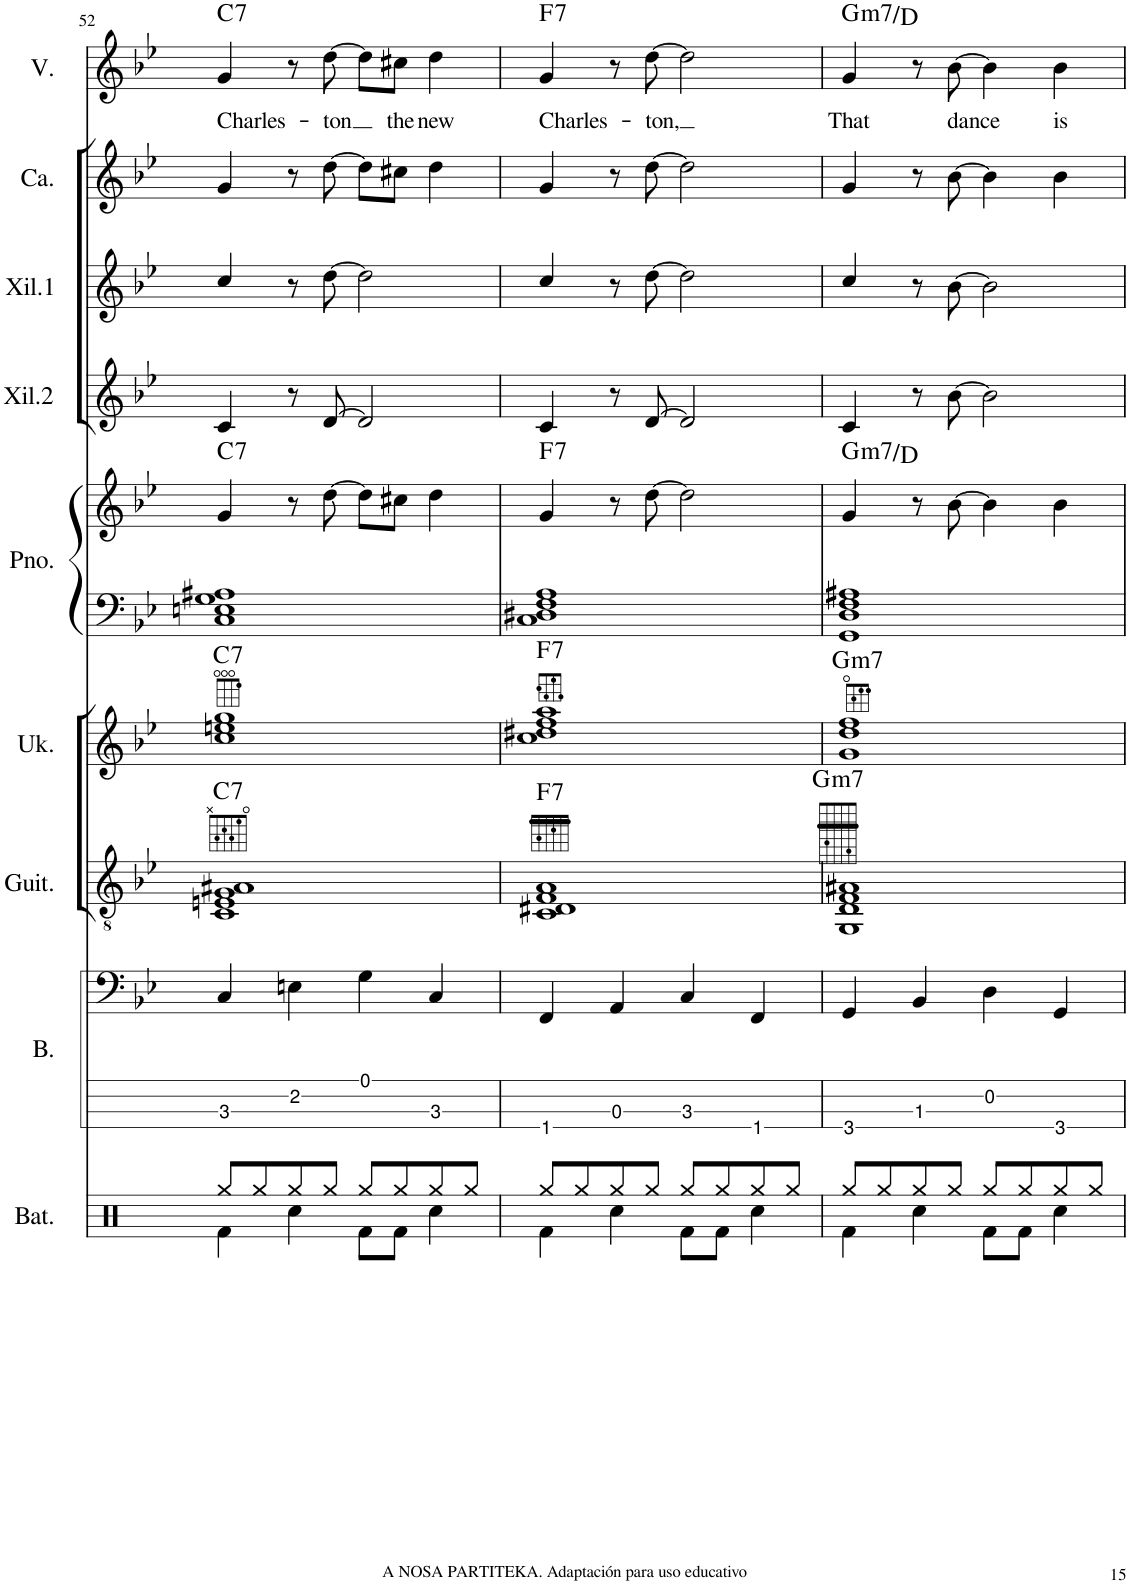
**kern	**kern	**kern	**kern	**harte	**kern	**harte	**kern	**kern	**harte	**kern	**kern	**kern	**kern	**text	**harte
*part9	*part8	*part8	*part7	*part7	*part6	*part6	*part5	*part5	*part5	*part4	*part3	*part2	*part1	*part1	*part1
*staff11	*staff10	*staff9	*staff8	*	*staff7	*	*staff6	*staff5	*	*staff4	*staff3	*staff2	*staff1	*staff1	*
*I"Batería	*I"Baixo	*	*I"Guitarra	*	*I"Ukelele	*	*I"Piano	*	*	*I"Xilófono 2	*I"Xilófono 1	*I"Carillón	*I"Voz	*	*
*I'Bat.	*I'B.	*	*I'Guit.	*	*I'Uk.	*	*I'Pno.	*	*	*I'Xil.2	*I'Xil.1	*I'Ca.	*I'V.	*	*
!!LO:PB:g=z
*clefX	*	*clefF4	*clefGv2	*	*clefG2	*	*clefF4	*clefG2	*	*clefG2	*clefG2	*clefG2	*clefG2	*	*
*	*Trd7c12	*Trd7c12	*	*	*	*	*	*	*	*Trd-7c-12	*Trd-7c-12	*Trd-14c-24	*	*	*
*k[b-e-]	*k[b-e-]	*k[b-e-]	*k[b-e-]	*	*k[b-e-]	*	*k[b-e-]	*k[b-e-]	*	*k[b-e-]	*k[b-e-]	*k[b-e-]	*k[b-e-]	*	*
*M4/4	*M4/4	*M4/4	*M4/4	*	*M4/4	*	*M4/4	*M4/4	*	*M4/4	*M4/4	*M4/4	*M4/4	*	*
=52	=52	=52	=52	=52	=52	=52	=52	=52	=52	=52	=52	=52	=52	=52	=52
*^	*	*	*	*	*	*	*	*	*	*	*	*	*	*	*
!	!	!	!	!	!LO:H:kt=7	!	!LO:H:kt=7	!	!	!LO:H:kt=7	!	!	!	!	!LO:LY:b	!LO:H:kt=7
8Rgg/L	4Rf\	4C	4C/	1C 1En 1G 1A#X	C:7	1cc 1een 1gg	C:7	1C 1En 1G 1A#X	4g/	C:7	4c/	4cc/	4g/	4g/	Charles-	C:7
8Rgg/	.	.	.	.	.	.	.	.	.	.	.	.	.	.	.	.
8Rgg/	4Rcc\	4En	4En\	.	.	.	.	.	8r	.	8r	8r	8r	8r	.	.
!	!	!	!	!	!	!	!	!	!	!	!	!	!	!	!LO:LY:b	!
8Rgg/J	.	.	.	.	.	.	.	.	[>8dd\	.	[>8d/	[>8dd\	[>8dd\	[>8dd\	-ton	.
8Rgg/L	8Rf\L	4G	4G\	.	.	.	.	.	8dd\L]	.	2d/]	2dd\]	8dd\L]	8dd\L]	.	.
!	!	!	!	!	!	!	!	!	!	!	!	!	!	!	!LO:LY:b	!
8Rgg/	8Rf\J	.	.	.	.	.	.	.	8cc#X\J	.	.	.	8cc#X\J	8cc#X\J	the	.
!	!	!	!	!	!	!	!	!	!	!	!	!	!	!	!LO:LY:b	!
8Rgg/	4Rcc\	4C	4C/	.	.	.	.	.	4dd\	.	.	.	4dd\	4dd\	new	.
8Rgg/J	.	.	.	.	.	.	.	.	.	.	.	.	.	.	.	.
=53	=53	=53	=53	=53	=53	=53	=53	=53	=53	=53	=53	=53	=53	=53	=53	=53
!	!	!	!	!	!LO:H:kt=7	!	!LO:H:kt=7	!	!	!LO:H:kt=7	!	!	!	!	!LO:LY:b	!LO:H:kt=7
8Rgg/L	4Rf\	4FF	4FF/	1C 1D#X 1F 1A	F:7	1cc 1dd#X 1ff 1aa	F:7	1C 1D#X 1F 1A	4g/	F:7	4c/	4cc/	4g/	4g/	Charles-	F:7
8Rgg/	.	.	.	.	.	.	.	.	.	.	.	.	.	.	.	.
8Rgg/	4Rcc\	4AA	4AA/	.	.	.	.	.	8r	.	8r	8r	8r	8r	.	.
!	!	!	!	!	!	!	!	!	!	!	!	!	!	!	!LO:LY:b	!
8Rgg/J	.	.	.	.	.	.	.	.	[>8dd\	.	[>8d/	[>8dd\	[>8dd\	[>8dd\	-ton,	.
8Rgg/L	8Rf\L	4C	4C/	.	.	.	.	.	2dd\]	.	2d/]	2dd\]	2dd\]	2dd\]	.	.
8Rgg/	8Rf\J	.	.	.	.	.	.	.	.	.	.	.	.	.	.	.
8Rgg/	4Rcc\	4FF	4FF/	.	.	.	.	.	.	.	.	.	.	.	.	.
8Rgg/J	.	.	.	.	.	.	.	.	.	.	.	.	.	.	.	.
=54	=54	=54	=54	=54	=54	=54	=54	=54	=54	=54	=54	=54	=54	=54	=54	=54
!	!	!	!	!	!LO:H:kt=m7	!	!LO:H:kt=m7	!	!	!LO:H:kt=m7	!	!	!	!	!LO:LY:b	!LO:H:kt=m7
8Rgg/L	4Rf\	4GG	4GG/	1GG 1D 1F 1A#X	G:min7	1g 1dd 1ff	G:min7	1GG 1D 1F 1A#X	4g/	G:min7/5	4c/	4cc/	4g/	4g/	That	G:min7/5
8Rgg/	.	.	.	.	.	.	.	.	.	.	.	.	.	.	.	.
8Rgg/	4Rcc\	4BB-	4BB-/	.	.	.	.	.	8r	.	8r	8r	8r	8r	.	.
!	!	!	!	!	!	!	!	!	!	!	!	!	!	!	!LO:LY:b	!
8Rgg/J	.	.	.	.	.	.	.	.	[>8b-\	.	[>8b-\	[>8b-\	[>8b-\	[>8b-\	dance	.
8Rgg/L	8Rf\L	4D	4D\	.	.	.	.	.	4b-\]	.	2b-\]	2b-\]	4b-\]	4b-\]	.	.
8Rgg/	8Rf\J	.	.	.	.	.	.	.	.	.	.	.	.	.	.	.
!	!	!	!	!	!	!	!	!	!	!	!	!	!	!	!LO:LY:b	!
8Rgg/	4Rcc\	4GG	4GG/	.	.	.	.	.	4b-\	.	.	.	4b-\	4b-\	is	.
8Rgg/J	.	.	.	.	.	.	.	.	.	.	.	.	.	.	.	.
*v	*v	*	*	*	*	*	*	*	*	*	*	*	*	*	*	*
=	=	=	=	=	=	=	=	=	=	=	=	=	=	=	=
*-	*-	*-	*-	*-	*-	*-	*-	*-	*-	*-	*-	*-	*-	*-	*-
